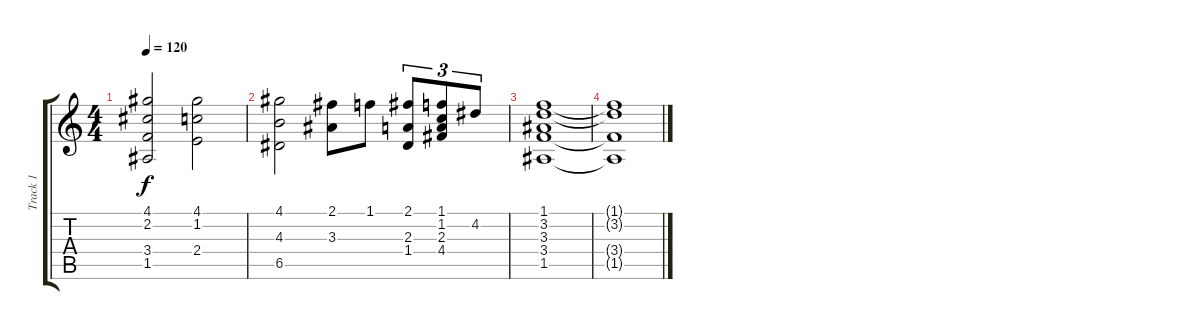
\track ("Track 1" "Track 1") {instrument acousticguitarnylon}
\staff {score tabs}
\tuning (E4 B3 G3 D3 A2 E2) {hide}
\ts (4 4)
\tempo 120
\clef g2
\ks c
(4.1 2.2 3.4 1.5).2{dy f} (4.1 1.2 2.4).2 |
(4.1 4.3 6.5).2 (2.1 3.3).8 1.1.8 (2.1 2.3 1.4).8{tu (3 2)} (1.1 1.2 2.3 4.4).8{tu (3 2)} 4.2.8{tu (3 2)} |
(1.1 3.2 3.3 3.4 1.5).1 |
(1.1{t} 3.2{t} 3.4{t} 1.5{t}).1
